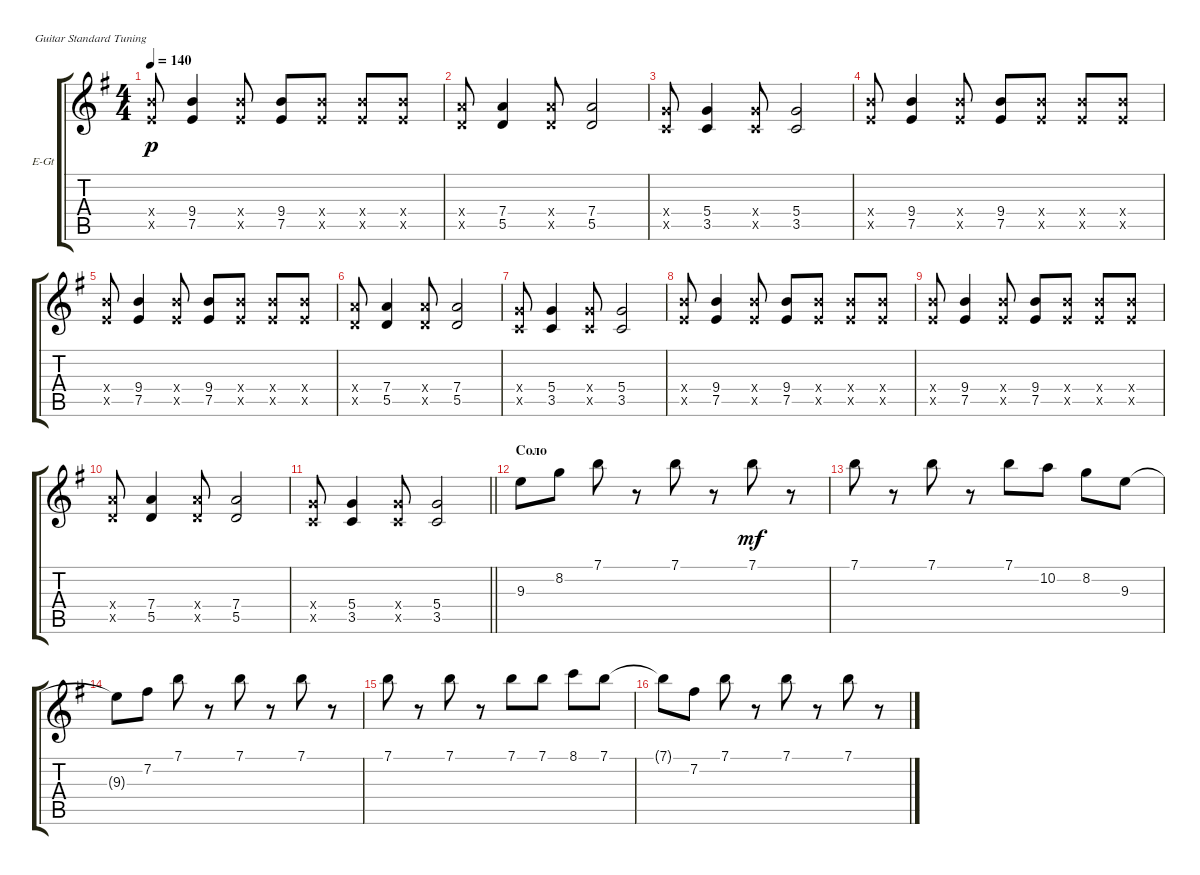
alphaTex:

\defaultSystemsLayout 4
\bracketExtendMode groupsimilarinstruments
\firstSystemTrackNameOrientation horizontal
\otherSystemsTrackNameOrientation horizontal
\track ("ЭЛЕКТРО-ПРАВОЕ-УХО" "E-Gt") {instrument overdrivenguitar}
\staff {score tabs}
\tuning (E4 B3 G3 D3 A2 E2)
\ts (4 4)
\tempo 140
\clef g2
\scale
0.333333
\ks eminor
(7.5{x} 9.4{x}).8{dy p} (7.5 9.4).4 (7.5{x} 9.4{x}).8 (7.5 9.4).8 (7.5{x} 9.4{x}).8 (7.5{x} 9.4{x}).8 (7.5{x} 9.4{x}).8 |
\scale
0.333333 (5.5{x} 7.4{x}).8 (5.5 7.4).4 (5.5{x} 7.4{x}).8 (5.5 7.4).2 |
\scale
0.333333 (3.5{x} 5.4{x}).8 (3.5 5.4).4 (3.5{x} 5.4{x}).8 (3.5 5.4).2 |
\scale
0.333333 (7.5{x} 9.4{x}).8 (7.5 9.4).4 (7.5{x} 9.4{x}).8 (7.5 9.4).8 (7.5{x} 9.4{x}).8 (7.5{x} 9.4{x}).8 (7.5{x} 9.4{x}).8 |
\scale
0.333333 (7.5{x} 9.4{x}).8 (7.5 9.4).4 (7.5{x} 9.4{x}).8 (7.5 9.4).8 (7.5{x} 9.4{x}).8 (7.5{x} 9.4{x}).8 (7.5{x} 9.4{x}).8 |
\scale
0.333333 (5.5{x} 7.4{x}).8 (5.5 7.4).4 (5.5{x} 7.4{x}).8 (5.5 7.4).2 |
\scale
0.333333 (3.5{x} 5.4{x}).8 (3.5 5.4).4 (3.5{x} 5.4{x}).8 (3.5 5.4).2 |
\scale
0.333333 (7.5{x} 9.4{x}).8 (7.5 9.4).4 (7.5{x} 9.4{x}).8 (7.5 9.4).8 (7.5{x} 9.4{x}).8 (7.5{x} 9.4{x}).8 (7.5{x} 9.4{x}).8 |
\scale
0.333333 (7.5{x} 9.4{x}).8 (7.5 9.4).4 (7.5{x} 9.4{x}).8 (7.5 9.4).8 (7.5{x} 9.4{x}).8 (7.5{x} 9.4{x}).8 (7.5{x} 9.4{x}).8 |
\scale
0.333333 (5.5{x} 7.4{x}).8 (5.5 7.4).4 (5.5{x} 7.4{x}).8 (5.5 7.4).2 |
\scale
0.333333
\barLineRight lightlight
(3.5{x} 5.4{x}).8 (3.5 5.4).4 (3.5{x} 5.4{x}).8 (3.5 5.4).2 |
\section ("" "Соло")
\scale
0.333333 9.3.8 8.2.8 7.1.8 r.8 7.1.8 r.8 7.1.8{dy mf} r.8 |
\scale
0.333333 7.1.8 r.8 7.1.8 r.8 7.1.8 10.2.8 8.2.8 9.3.8 |
\scale
0.333333 9.3{t}.8 7.2.8 7.1.8 r.8 7.1.8 r.8 7.1.8 r.8 |
\scale
0.333333 7.1.8 r.8 7.1.8 r.8 7.1.8 7.1.8 8.1.8 7.1.8 |
\scale
0.333333 7.1{t}.8 7.2.8 7.1.8 r.8 7.1.8 r.8 7.1.8 r.8
